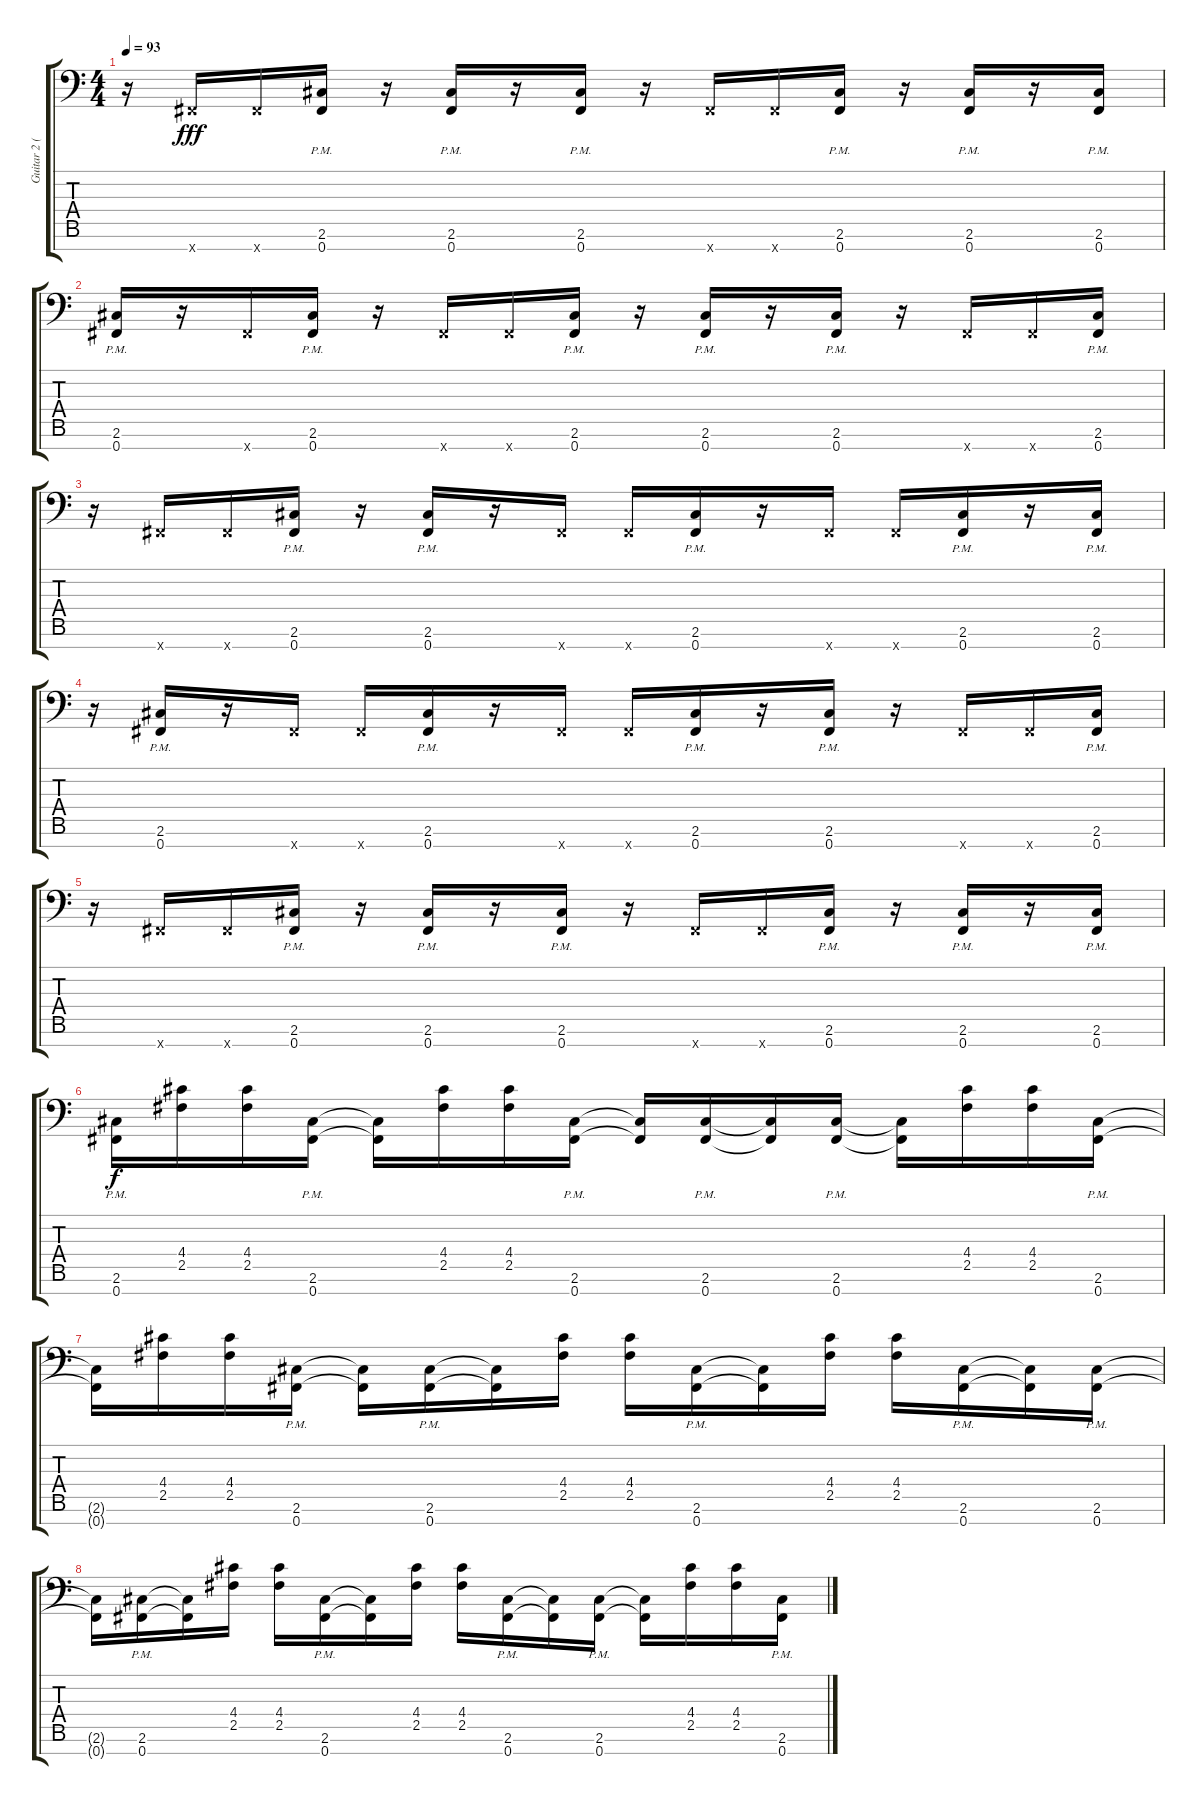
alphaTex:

\track ("Guitar 2 (2nd to 8th string)" "Guitar 2 (") {instrument distortionguitar}
\staff {score tabs}
\tuning (B3 G3 D3 A2 E2 B1 Gb1) {hide}
\ts (4 4)
\tempo 93
\clef f4
\ks c
r.16{dy fff} 0.7{x}.16 0.7{x}.16 (2.6{pm} 0.7{pm}).16 r.16 (2.6{pm} 0.7{pm}).16 r.16 (2.6{pm} 0.7{pm}).16 r.16 0.7{x}.16 0.7{x}.16 (2.6{pm} 0.7{pm}).16 r.16 (2.6{pm} 0.7{pm}).16 r.16 (2.6{pm} 0.7{pm}).16 |
(2.6{pm} 0.7{pm}).16 r.16 0.7{x}.16 (2.6{pm} 0.7{pm}).16 r.16 0.7{x}.16 0.7{x}.16 (2.6{pm} 0.7{pm}).16 r.16 (2.6{pm} 0.7{pm}).16 r.16 (2.6{pm} 0.7{pm}).16 r.16 0.7{x}.16 0.7{x}.16 (2.6{pm} 0.7{pm}).16 |
r.16 0.7{x}.16 0.7{x}.16 (2.6{pm} 0.7{pm}).16 r.16 (2.6{pm} 0.7{pm}).16 r.16 0.7{x}.16 0.7{x}.16 (2.6{pm} 0.7{pm}).16 r.16 0.7{x}.16 0.7{x}.16 (2.6{pm} 0.7{pm}).16 r.16 (2.6{pm} 0.7{pm}).16 |
r.16 (2.6{pm} 0.7{pm}).16 r.16 0.7{x}.16 0.7{x}.16 (2.6{pm} 0.7{pm}).16 r.16 0.7{x}.16 0.7{x}.16 (2.6{pm} 0.7{pm}).16 r.16 (2.6{pm} 0.7{pm}).16 r.16 0.7{x}.16 0.7{x}.16 (2.6{pm} 0.7{pm}).16 |
r.16 0.7{x}.16 0.7{x}.16 (2.6{pm} 0.7{pm}).16 r.16 (2.6{pm} 0.7{pm}).16 r.16 (2.6{pm} 0.7{pm}).16 r.16 0.7{x}.16 0.7{x}.16 (2.6{pm} 0.7{pm}).16 r.16 (2.6{pm} 0.7{pm}).16 r.16 (2.6{pm} 0.7{pm}).16 |
(2.6{pm} 0.7{pm}).16{dy f} (4.4 2.5).16 (4.4 2.5).16 (2.6{pm} 0.7{pm}).16 (2.6{t} 0.7{t}).16 (4.4 2.5).16 (4.4 2.5).16 (2.6{pm} 0.7{pm}).16 (2.6{t} 0.7{t}).16 (2.6{pm} 0.7{pm}).16 (2.6{t} 0.7{t}).16 (2.6{pm} 0.7{pm}).16 (2.6{t} 0.7{t}).16 (4.4 2.5).16 (4.4 2.5).16 (2.6{pm} 0.7{pm}).16 |
(2.6{t} 0.7{t}).16 (4.4 2.5).16 (4.4 2.5).16 (2.6{pm} 0.7{pm}).16 (2.6{t} 0.7{t}).16 (2.6{pm} 0.7{pm}).16 (2.6{t} 0.7{t}).16 (4.4 2.5).16 (4.4 2.5).16 (2.6{pm} 0.7{pm}).16 (2.6{t} 0.7{t}).16 (4.4 2.5).16 (4.4 2.5).16 (2.6{pm} 0.7{pm}).16 (2.6{t} 0.7{t}).16 (2.6{pm} 0.7{pm}).16 |
(2.6{t} 0.7{t}).16 (2.6{pm} 0.7{pm}).16 (2.6{t} 0.7{t}).16 (4.4 2.5).16 (4.4 2.5).16 (2.6{pm} 0.7{pm}).16 (2.6{t} 0.7{t}).16 (4.4 2.5).16 (4.4 2.5).16 (2.6{pm} 0.7{pm}).16 (2.6{t} 0.7{t}).16 (2.6{pm} 0.7{pm}).16 (2.6{t} 0.7{t}).16 (4.4 2.5).16 (4.4 2.5).16 (2.6{pm} 0.7{pm}).16
